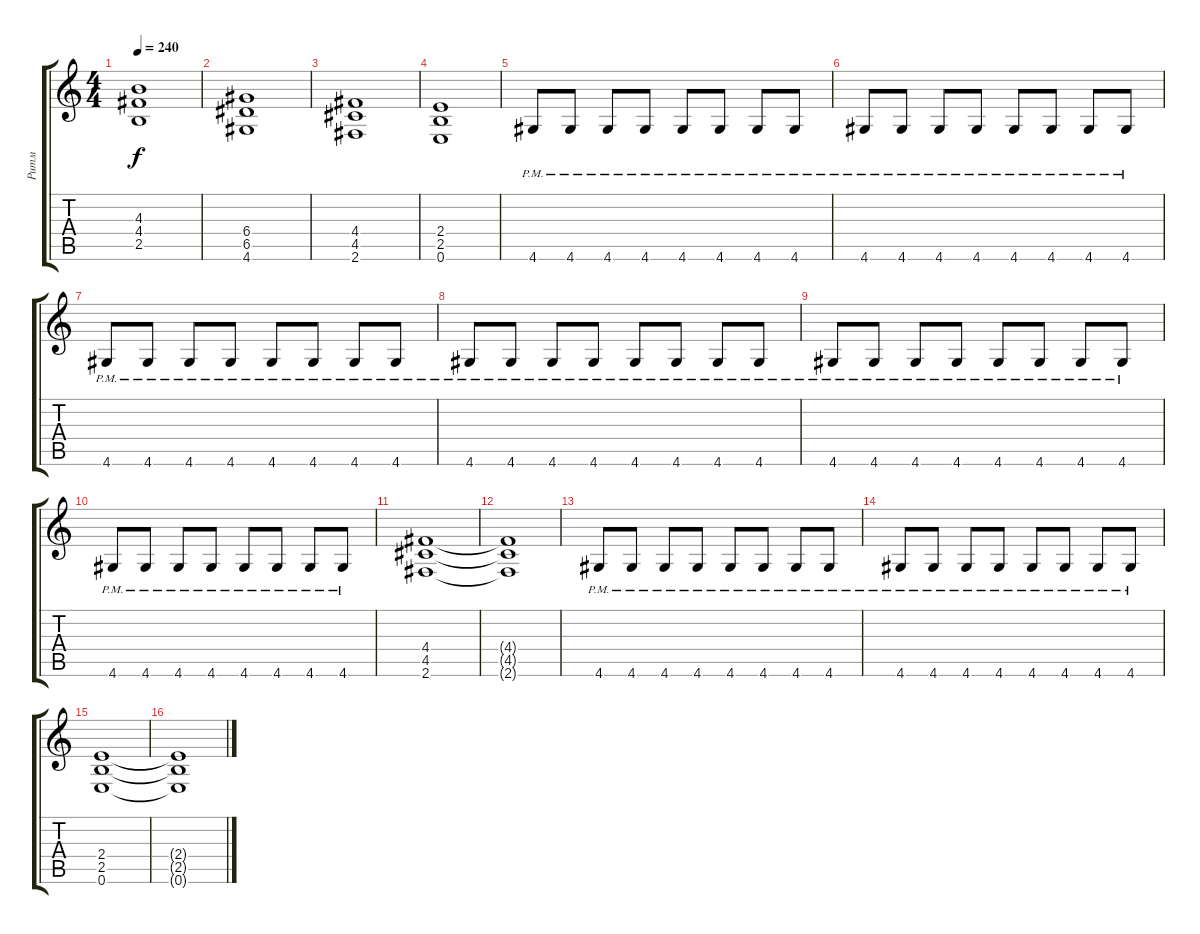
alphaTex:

\track ("Ритм" "Ритм") {instrument distortionguitar}
\staff {score tabs}
\tuning (E4 B3 G3 D3 A2 E2) {hide}
\ts (4 4)
\tempo 240
\clef g2
\ks c
(4.3 4.4 2.5).1{dy f} |
(6.4 6.5 4.6).1 |
(4.4 4.5 2.6).1 |
(2.4 2.5 0.6).1 |
4.6{pm}.8 4.6{pm}.8 4.6{pm}.8 4.6{pm}.8 4.6{pm}.8 4.6{pm}.8 4.6{pm}.8 4.6{pm}.8 |
4.6{pm}.8 4.6{pm}.8 4.6{pm}.8 4.6{pm}.8 4.6{pm}.8 4.6{pm}.8 4.6{pm}.8 4.6{pm}.8 |
4.6{pm}.8 4.6{pm}.8 4.6{pm}.8 4.6{pm}.8 4.6{pm}.8 4.6{pm}.8 4.6{pm}.8 4.6{pm}.8 |
4.6{pm}.8 4.6{pm}.8 4.6{pm}.8 4.6{pm}.8 4.6{pm}.8 4.6{pm}.8 4.6{pm}.8 4.6{pm}.8 |
4.6{pm}.8 4.6{pm}.8 4.6{pm}.8 4.6{pm}.8 4.6{pm}.8 4.6{pm}.8 4.6{pm}.8 4.6{pm}.8 |
4.6{pm}.8 4.6{pm}.8 4.6{pm}.8 4.6{pm}.8 4.6{pm}.8 4.6{pm}.8 4.6{pm}.8 4.6{pm}.8 |
(4.4 4.5 2.6).1 |
(4.4{t} 4.5{t} 2.6{t}).1 |
4.6{pm}.8 4.6{pm}.8 4.6{pm}.8 4.6{pm}.8 4.6{pm}.8 4.6{pm}.8 4.6{pm}.8 4.6{pm}.8 |
4.6{pm}.8 4.6{pm}.8 4.6{pm}.8 4.6{pm}.8 4.6{pm}.8 4.6{pm}.8 4.6{pm}.8 4.6{pm}.8 |
(2.4 2.5 0.6).1 |
(2.4{t} 2.5{t} 0.6{t}).1
